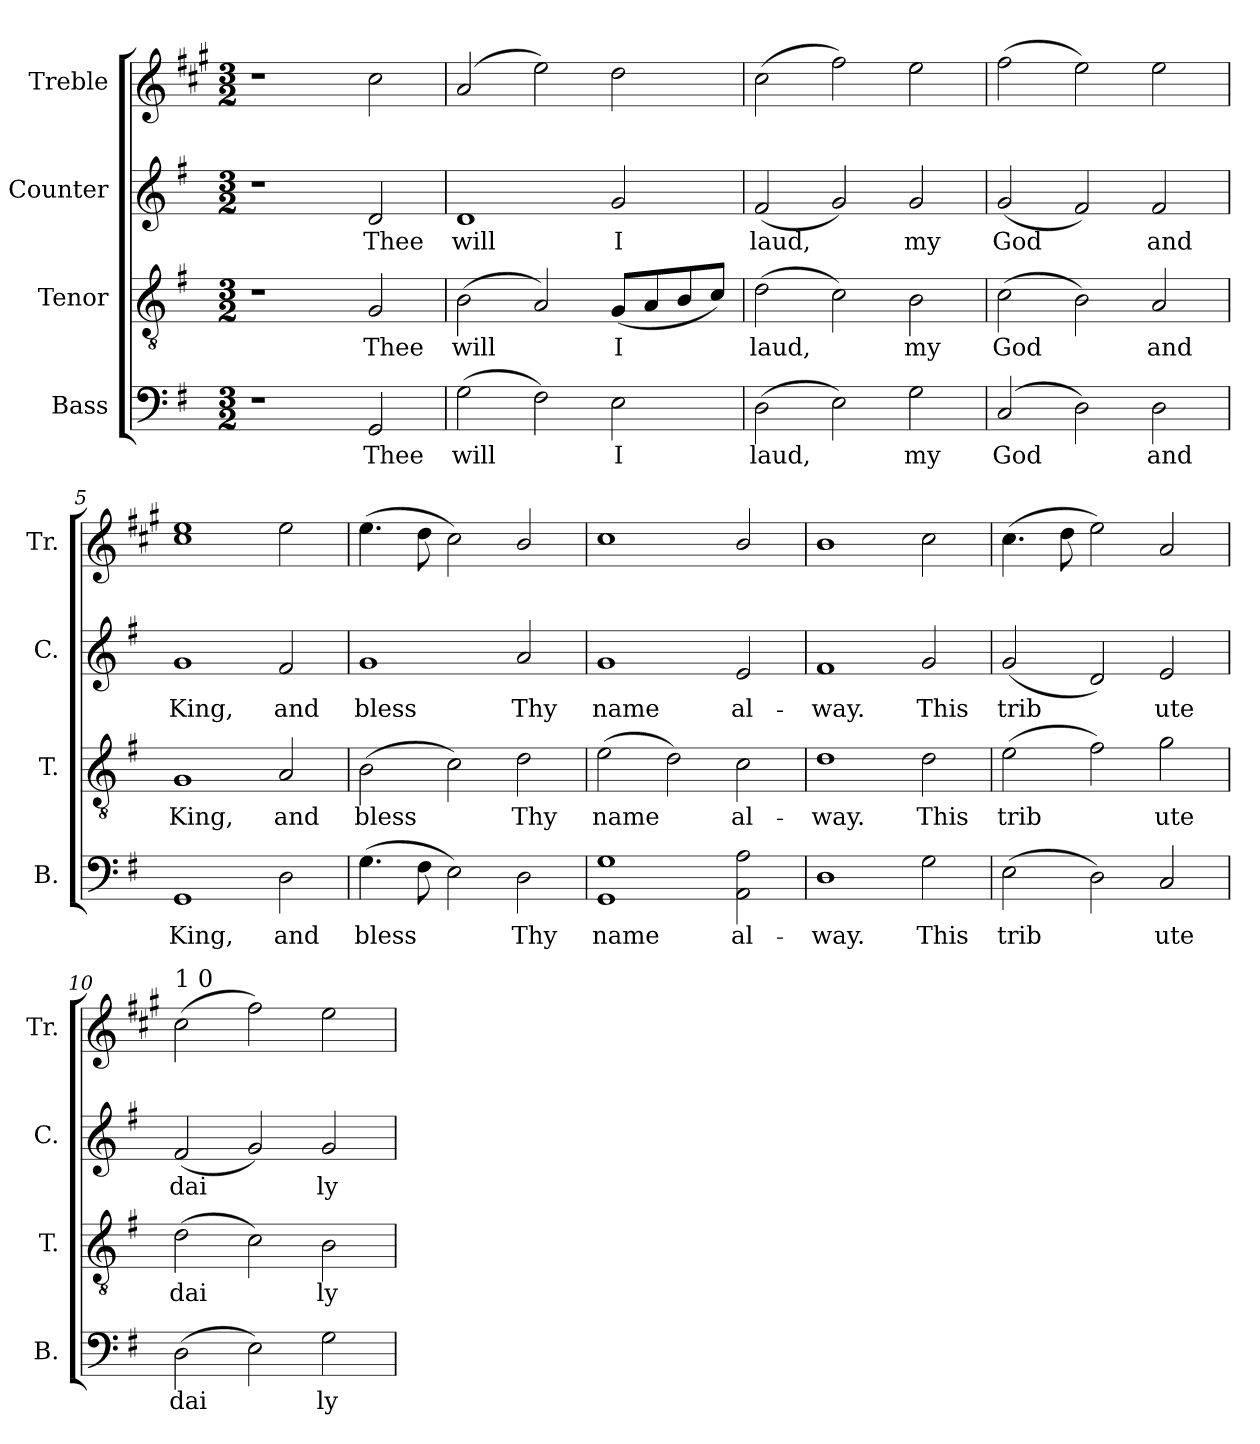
**kern	**text	**kern	**text	**kern	**text	**kern
*part4	*part4	*part3	*part3	*part2	*part2	*part1
*staff4	*staff4	*staff3	*staff3	*staff2	*staff2	*staff1
*I"Bass	*	*I"Tenor	*	*I"Counter	*	*I"Treble
*I'B.	*	*I'T.	*	*I'C.	*	*I'Tr.
!!LO:PB:g=z
*stria5	*	*stria5	*	*stria5	*	*stria5
*clefF4	*	*clefGv2	*	*clefG2	*	*clefG2
*	*	*	*	*	*	*ITrd1c2
*k[f#]	*	*k[f#]	*	*k[f#]	*	*k[f#]
*G:	*	*G:	*	*G:	*	*G:
*M3/2	*	*M3/2	*	*M3/2	*	*M3/2
=1	=1	=1	=1	=1	=1	=1
1r	.	1r	.	1r	.	1r
!	!LO:LY:a:cj	!	!LO:LY:a:cj	!	!LO:LY:b:cj	!
2GG/	Thee	2G/	Thee	2d/	Thee	2b\
=2	=2	=2	=2	=2	=2	=2
!	!LO:LY:a:cj	!	!LO:LY:a:cj	!	!LO:LY:b:cj	!
(>2G\	will	(>2B\	will	1d	will	(>2g/
!	!LO:LY:a:cj	!	!LO:LY:a:cj	!	!	!
2F#\)	.	2A/)	.	.	.	2dd\)
!	!LO:LY:a:cj	!	!LO:LY:a:cj	!	!LO:LY:b:cj	!
2E\	I	(<8G/L	I	2g/	I	2cc\
!	!	!	!LO:LY:a:cj	!	!	!
.	.	8A/	.	.	.	.
!	!	!	!LO:LY:a:cj	!	!	!
.	.	8B/	.	.	.	.
!	!	!	!LO:LY:a:cj	!	!	!
.	.	8c/J)	.	.	.	.
=3	=3	=3	=3	=3	=3	=3
!	!LO:LY:a:cj	!	!LO:LY:a:cj	!	!LO:LY:b:cj	!
(>2D\	laud,	(>2d\	laud,	(<2f#/	laud,	(>2b\
!	!LO:LY:a:cj	!	!LO:LY:a:cj	!	!LO:LY:b:cj	!
2E\)	.	2c\)	.	2g/)	.	2ee\)
!	!LO:LY:a:cj	!	!LO:LY:a:cj	!	!LO:LY:b:cj	!
2G\	my	2B\	my	2g/	my	2dd\
=4	=4	=4	=4	=4	=4	=4
!	!LO:LY:a:cj	!	!LO:LY:a:cj	!	!LO:LY:b:cj	!
(>2C/	God	(>2c\	God	(<2g/	God	(>2ee\
!	!LO:LY:a:cj	!	!LO:LY:a:cj	!	!LO:LY:b:cj	!
2D\)	.	2B\)	.	2f#/)	.	2dd\)
!	!LO:LY:a:cj	!	!LO:LY:a:cj	!	!LO:LY:b:cj	!
2D\	and	2A/	and	2f#/	and	2dd\
=5	=5	=5	=5	=5	=5	=5
!	!LO:LY:a:cj	!	!LO:LY:a:cj	!	!LO:LY:b:cj	!
1GG	King,	1G	King,	1g	King,	1dd 1b
!	!LO:LY:a:cj	!	!LO:LY:a:cj	!	!LO:LY:b:cj	!
2D\	and	2A/	and	2f#/	and	2dd\
=6	=6	=6	=6	=6	=6	=6
!	!LO:LY:a:cj	!	!LO:LY:a:cj	!	!LO:LY:b:cj	!
(>4.G\	bless	(>2B\	bless	1g	bless	(>4.dd\
!	!LO:LY:a:cj	!	!	!	!	!
8F#\	.	.	.	.	.	8cc\
!	!LO:LY:a:cj	!	!LO:LY:a:cj	!	!	!
2E\)	.	2c\)	.	.	.	2b\)
!	!LO:LY:a:cj	!	!LO:LY:a:cj	!	!LO:LY:b:cj	!
2D\	Thy	2d\	Thy	2a/	Thy	2a/
=7	=7	=7	=7	=7	=7	=7
!	!LO:LY:a:cj	!	!LO:LY:a:cj	!	!LO:LY:b:cj	!
1G 1GG	name	(>2e\	name	1g	name	1b
!	!	!	!LO:LY:a:cj	!	!	!
.	.	2d\)	.	.	.	.
!	!LO:LY:a:cj	!	!LO:LY:a:cj	!	!LO:LY:b:cj	!
2A\ 2AA\	al-	2c\	al-	2e/	al-	2a/
=8	=8	=8	=8	=8	=8	=8
!	!LO:LY:a:cj	!	!LO:LY:a:cj	!	!LO:LY:b:cj	!
1D	-way.	1d	-way.	1f#	-way.	1a
!	!LO:LY:a:cj	!	!LO:LY:a:cj	!	!LO:LY:b:cj	!
2G\	This	2d\	This	2g/	This	2b\
=9	=9	=9	=9	=9	=9	=9
!	!LO:LY:a:cj	!	!LO:LY:a:cj	!	!LO:LY:b:cj	!
(>2E\	trib-	(>2e\	trib-	(<2g/	trib-	(>4.b\
.	.	.	.	.	.	8cc\
!	!LO:LY:a:cj	!	!LO:LY:a:cj	!	!LO:LY:b:cj	!
2D\)	--	2f#\)	--	2d/)	--	2dd\)
!	!LO:LY:a:cj	!	!LO:LY:a:cj	!	!LO:LY:b:cj	!
2C/	-ute	2g\	-ute	2e/	-ute	2g/
!!LO:LB:g=z
=10	=10	=10	=10	=10	=10	=10
!	!	!	!	!	!	!LO:TX:a:t=1 0
!	!LO:LY:a:cj	!	!LO:LY:a:cj	!	!LO:LY:b:cj	!
(>2D\	dai-	(>2d\	dai-	(<2f#/	dai-	(>2b\
!	!LO:LY:a:cj	!	!LO:LY:a:cj	!	!LO:LY:b:cj	!
2E\)	--	2c\)	--	2g/)	--	2ee\)
!	!LO:LY:a:cj	!	!LO:LY:a:cj	!	!LO:LY:b:cj	!
2G\	-ly	2B\	-ly	2g/	-ly	2dd\
=	=	=	=	=	=	=
*-	*-	*-	*-	*-	*-	*-
